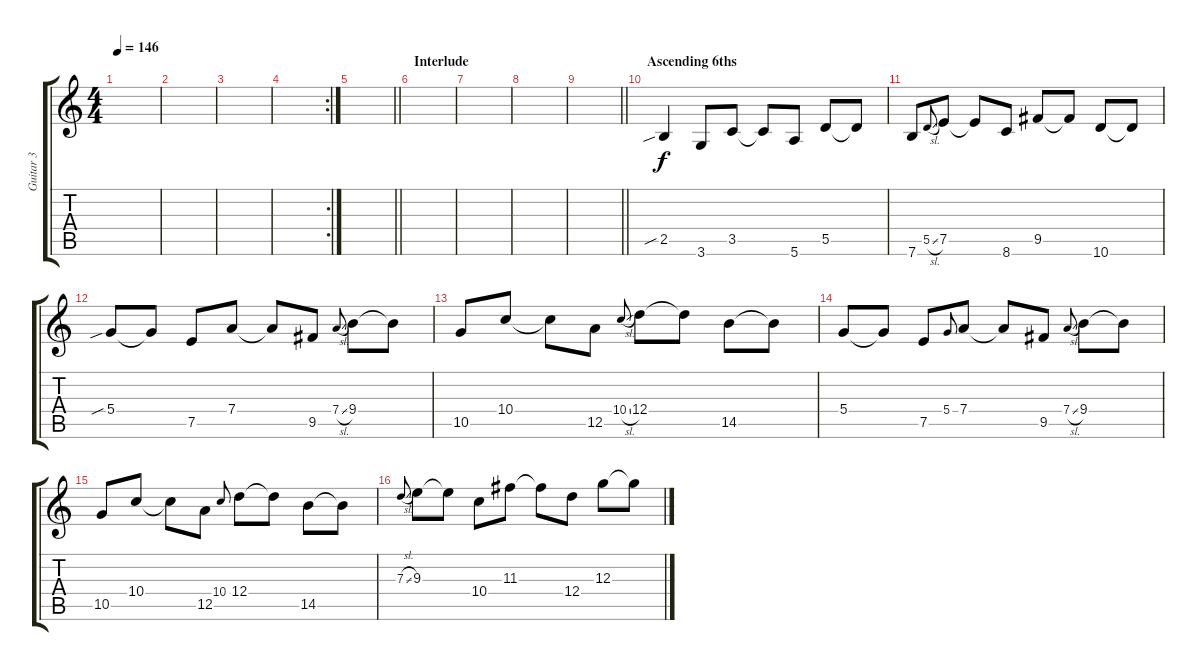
\track ("Guitar 3" "Guitar 3") {instrument overdrivenguitar}
\staff {score tabs}
\tuning (E4 B3 G3 D3 A2 E2) {hide}
\ts (4 4)
\tempo 146
\clef g2
\ks c
|
|
|
\rc 2
|
\barLineRight lightlight
|
\section ("" "Interlude")
|
|
|
\barLineRight lightlight
|
\section ("" "Ascending 6ths")
2.5{sib}.4 3.6.8 3.5.8 3.5{t}.8 5.6.8 5.5.8 5.5{t}.8 |
7.6.8 5.5{sl}.8{gr onbeat} 7.5.8 7.5{t}.8 8.6.8 9.5.8 9.5{t}.8 10.6.8 10.6{t}.8 |
5.4{sib}.8 5.4{t}.8 7.5.8 7.4.8 7.4{t}.8 9.5.8 7.4{sl}.8{gr onbeat} 9.4.8 9.4{t}.8 |
10.5.8 10.4.8 10.4{t}.8 12.5.8 10.4{sl}.8{gr onbeat} 12.4.8 12.4{t}.8 14.5.8 14.5{t}.8 |
5.4.8 5.4{t}.8 7.5.8 5.4.8{gr onbeat} 7.4.8 7.4{t}.8 9.5.8 7.4{sl}.8{gr onbeat} 9.4.8 9.4{t}.8 |
10.5.8 10.4.8 10.4{t}.8 12.5.8 10.4.8{gr onbeat} 12.4.8 12.4{t}.8 14.5.8 14.5{t}.8 |
7.3{sl}.8{gr onbeat} 9.3.8 9.3{t}.8 10.4.8 11.3.8 11.3{t}.8 12.4.8 12.3.8 12.3{t}.8
